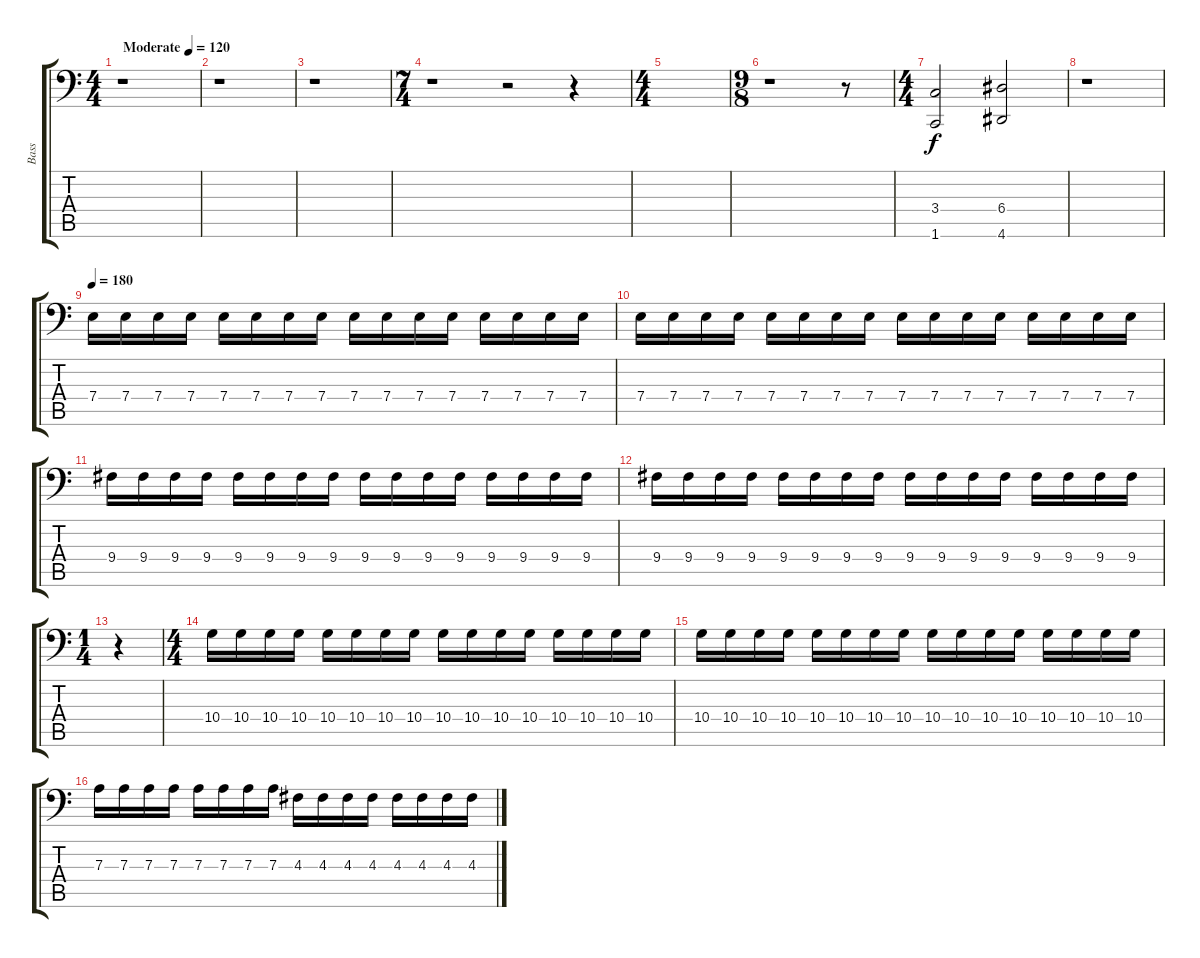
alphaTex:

\track ("Bass" "Bass") {instrument electricbassfinger}
\staff {score tabs}
\tuning (C3 G2 D2 A1 E1 B0) {hide}
\ts (4 4)
\tempo (120 "Moderate")
\tempo 90
\tempo (120 "Moderate")
\clef f4
\ks c
r.1{dy f instrument electricbassfinger} |
r.1 |
r.1 |
\ts (7 4)
r.1 r.2 r.4 |
\ts (4 4)
|
\ts (9 8)
r.1 r.8 |
\ts (4 4)
(3.4 1.6).2 (6.4 4.6).2 |
r.1 |
\tempo 180
7.4.16 7.4.16 7.4.16 7.4.16 7.4.16 7.4.16 7.4.16 7.4.16 7.4.16 7.4.16 7.4.16 7.4.16 7.4.16 7.4.16 7.4.16 7.4.16 |
7.4.16 7.4.16 7.4.16 7.4.16 7.4.16 7.4.16 7.4.16 7.4.16 7.4.16 7.4.16 7.4.16 7.4.16 7.4.16 7.4.16 7.4.16 7.4.16 |
9.4.16 9.4.16 9.4.16 9.4.16 9.4.16 9.4.16 9.4.16 9.4.16 9.4.16 9.4.16 9.4.16 9.4.16 9.4.16 9.4.16 9.4.16 9.4.16 |
9.4.16 9.4.16 9.4.16 9.4.16 9.4.16 9.4.16 9.4.16 9.4.16 9.4.16 9.4.16 9.4.16 9.4.16 9.4.16 9.4.16 9.4.16 9.4.16 |
\ts (1 4)
r.4 |
\ts (4 4)
10.4.16 10.4.16 10.4.16 10.4.16 10.4.16 10.4.16 10.4.16 10.4.16 10.4.16 10.4.16 10.4.16 10.4.16 10.4.16 10.4.16 10.4.16 10.4.16 |
10.4.16 10.4.16 10.4.16 10.4.16 10.4.16 10.4.16 10.4.16 10.4.16 10.4.16 10.4.16 10.4.16 10.4.16 10.4.16 10.4.16 10.4.16 10.4.16 |
7.3.16 7.3.16 7.3.16 7.3.16 7.3.16 7.3.16 7.3.16 7.3.16 4.3.16 4.3.16 4.3.16 4.3.16 4.3.16 4.3.16 4.3.16 4.3.16
